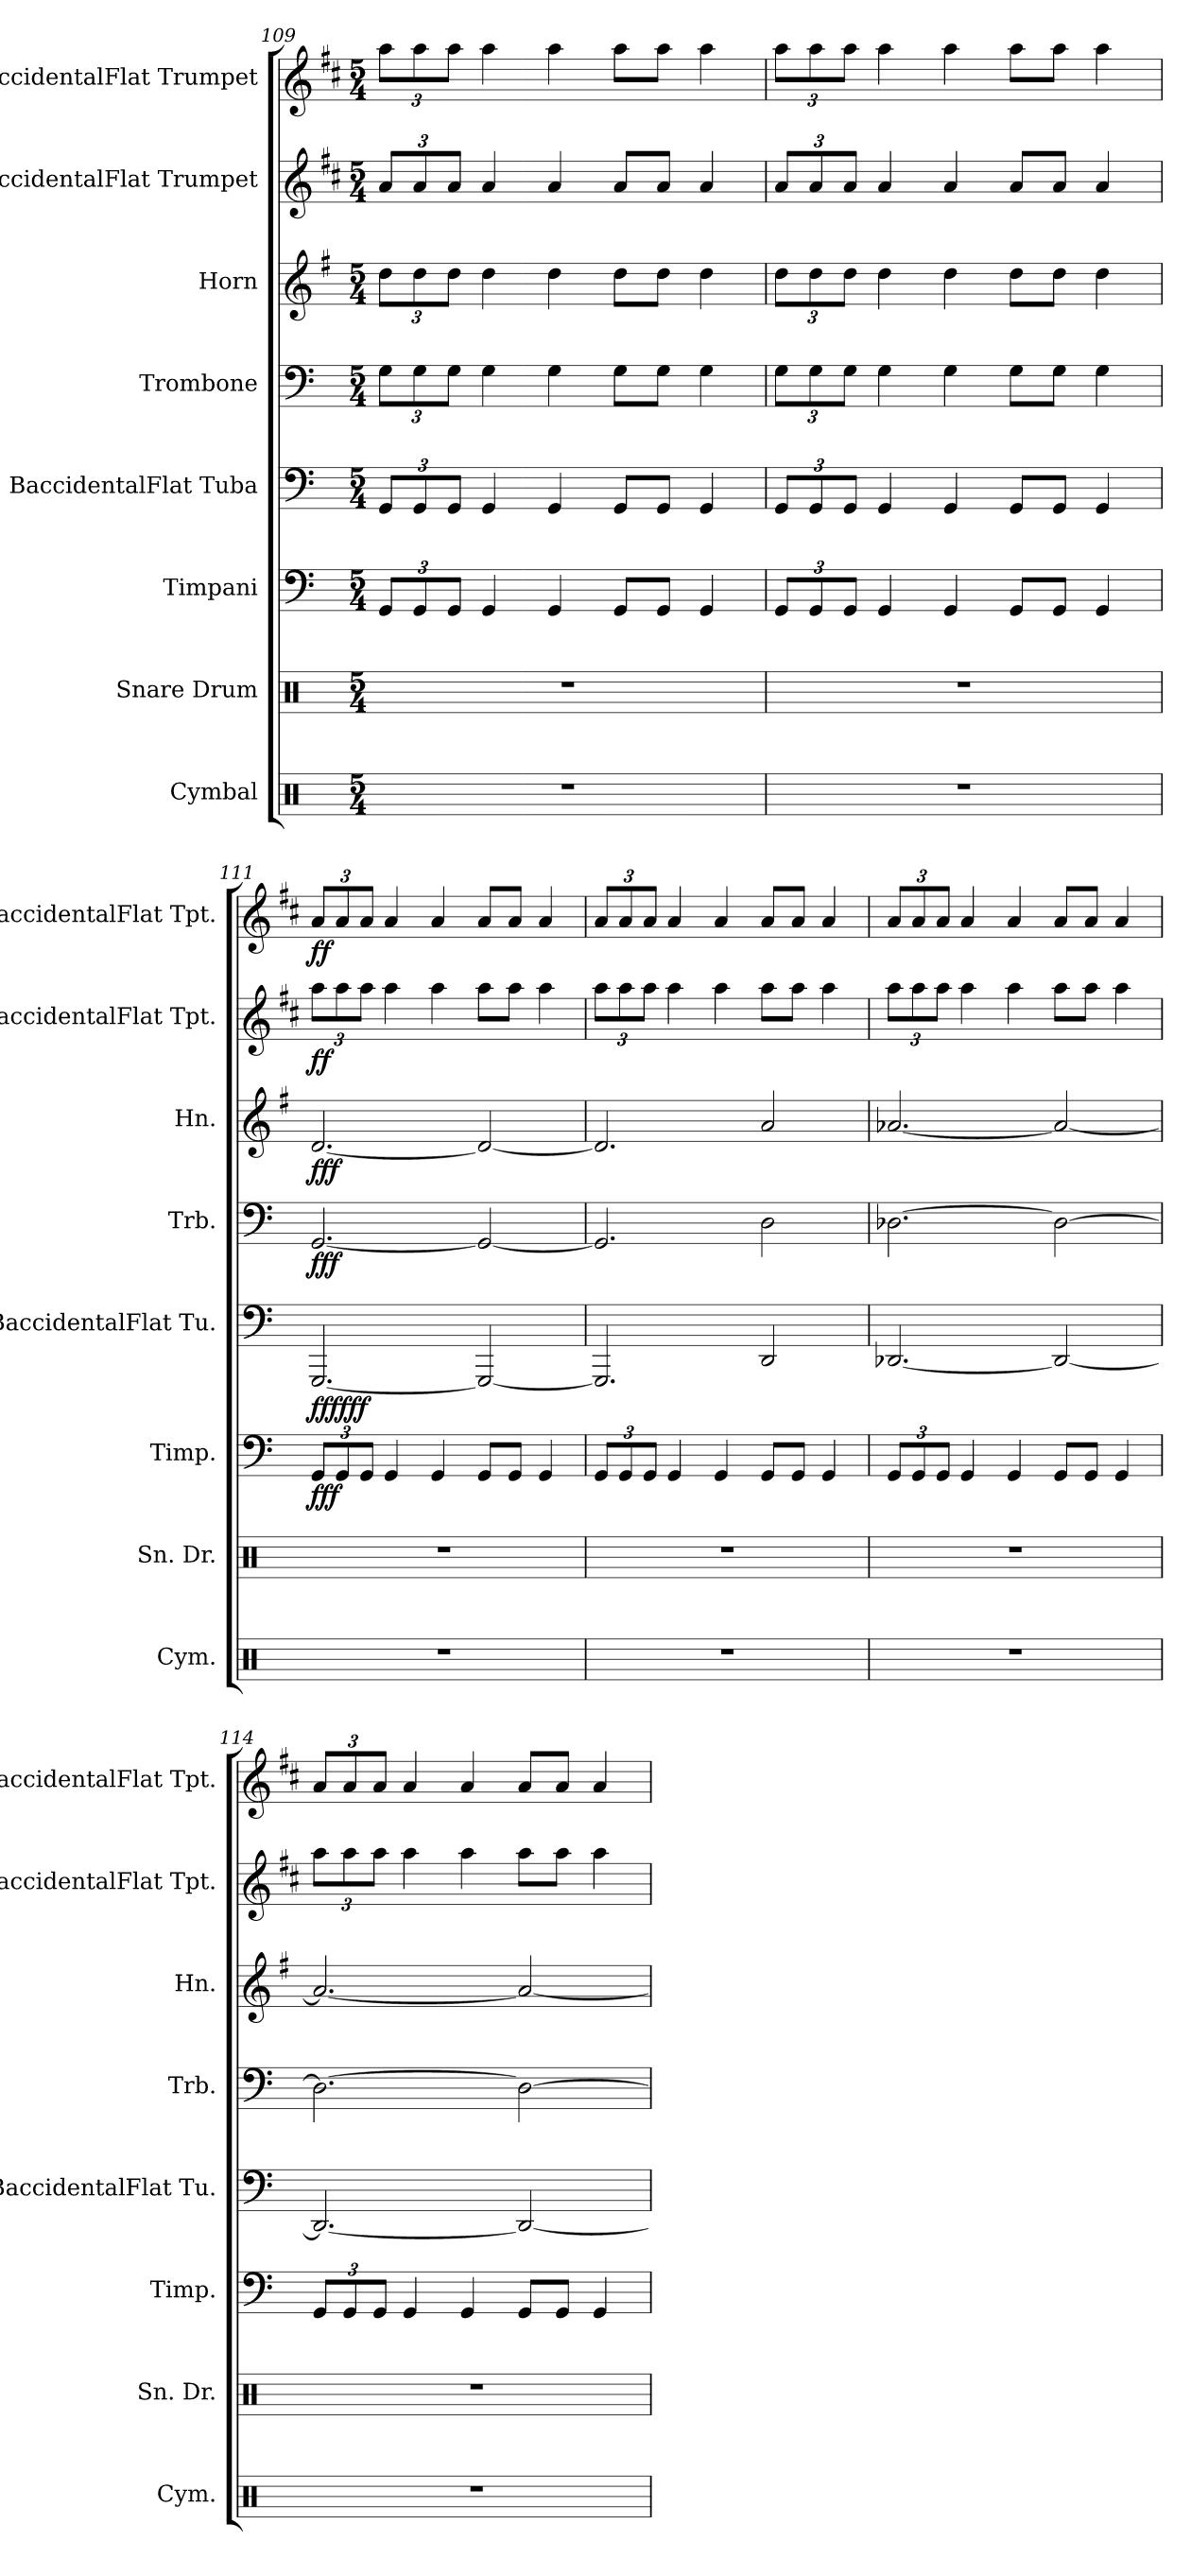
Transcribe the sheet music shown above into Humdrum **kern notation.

**kern	**kern	**kern	**dynam	**kern	**dynam	**kern	**dynam	**kern	**dynam	**kern	**dynam	**kern	**dynam
*part8	*part7	*part6	*part6	*part5	*part5	*part4	*part4	*part3	*part3	*part2	*part2	*part1	*part1
*staff8	*staff7	*staff6	*staff6	*staff5	*staff5	*staff4	*staff4	*staff3	*staff3	*staff2	*staff2	*staff1	*staff1
*I"Cymbal	*I"Snare Drum	*I"Timpani	*	*I"BaccidentalFlat Tuba	*	*I"Trombone	*	*I"Horn	*	*I"BaccidentalFlat Trumpet	*	*I"BaccidentalFlat Trumpet	*
*I'Cym.	*I'Sn. Dr.	*I'Timp.	*	*I'BaccidentalFlat Tu.	*	*I'Trb.	*	*I'Hn.	*	*I'BaccidentalFlat Tpt.	*	*I'BaccidentalFlat Tpt.	*
!!LO:PB:g=z
*clefX	*clefX	*clefF4	*	*clefF4	*	*clefF4	*	*clefG2	*	*clefG2	*	*clefG2	*
*	*	*	*	*	*	*	*	*ITrd4c7	*	*ITrd1c2	*	*ITrd1c2	*
*k[]	*k[]	*k[]	*	*k[]	*	*k[]	*	*k[]	*	*k[]	*	*k[]	*
*M5/4	*M5/4	*M5/4	*	*M5/4	*	*M5/4	*	*M5/4	*	*M5/4	*	*M5/4	*
*	*	*Xbrackettup	*	*Xbrackettup	*	*Xbrackettup	*	*Xbrackettup	*	*Xbrackettup	*	*Xbrackettup	*
=109	=109	=109	=109	=109	=109	=109	=109	=109	=109	=109	=109	=109	=109
4%5r	4%5r	12GG/L	.	12GG/L	.	12G\L	.	12g\L	.	12g/L	.	12gg\L	.
.	.	12GG/	.	12GG/	.	12G\	.	12g\	.	12g/	.	12gg\	.
.	.	12GG/J	.	12GG/J	.	12G\J	.	12g\J	.	12g/J	.	12gg\J	.
.	.	4GG/	.	4GG/	.	4G\	.	4g\	.	4g/	.	4gg\	.
.	.	4GG/	.	4GG/	.	4G\	.	4g\	.	4g/	.	4gg\	.
.	.	8GG/L	.	8GG/L	.	8G\L	.	8g\L	.	8g/L	.	8gg\L	.
.	.	8GG/J	.	8GG/J	.	8G\J	.	8g\J	.	8g/J	.	8gg\J	.
.	.	4GG/	.	4GG/	.	4G\	.	4g\	.	4g/	.	4gg\	.
=110	=110	=110	=110	=110	=110	=110	=110	=110	=110	=110	=110	=110	=110
4%5r	4%5r	12GG/L	.	12GG/L	.	12G\L	.	12g\L	.	12g/L	.	12gg\L	.
.	.	12GG/	.	12GG/	.	12G\	.	12g\	.	12g/	.	12gg\	.
.	.	12GG/J	.	12GG/J	.	12G\J	.	12g\J	.	12g/J	.	12gg\J	.
.	.	4GG/	.	4GG/	.	4G\	.	4g\	.	4g/	.	4gg\	.
.	.	4GG/	.	4GG/	.	4G\	.	4g\	.	4g/	.	4gg\	.
.	.	8GG/L	.	8GG/L	.	8G\L	.	8g\L	.	8g/L	.	8gg\L	.
.	.	8GG/J	.	8GG/J	.	8G\J	.	8g\J	.	8g/J	.	8gg\J	.
.	.	4GG/	.	4GG/	.	4G\	.	4g\	.	4g/	.	4gg\	.
=111	=111	=111	=111	=111	=111	=111	=111	=111	=111	=111	=111	=111	=111
!	!	!	!LO:DY:b	!	!LO:DY:b	!	!	!	!	!	!	!	!
!	!	!	!	!	!LO:DY:n=1:b	!	!LO:DY:b	!	!LO:DY:b	!	!LO:DY:b	!	!LO:DY:b
4%5r	4%5r	12GG/L	fff	[2.GGG/	fff fff	[2.GG/	fff	[2.G/	fff	12gg\L	ff	12g/L	ff
.	.	12GG/	.	.	.	.	.	.	.	12gg\	.	12g/	.
.	.	12GG/J	.	.	.	.	.	.	.	12gg\J	.	12g/J	.
.	.	4GG/	.	.	.	.	.	.	.	4gg\	.	4g/	.
.	.	4GG/	.	.	.	.	.	.	.	4gg\	.	4g/	.
.	.	8GG/L	.	2GGG/_	.	2GG/_	.	2G/_	.	8gg\L	.	8g/L	.
.	.	8GG/J	.	.	.	.	.	.	.	8gg\J	.	8g/J	.
.	.	4GG/	.	.	.	.	.	.	.	4gg\	.	4g/	.
=112	=112	=112	=112	=112	=112	=112	=112	=112	=112	=112	=112	=112	=112
4%5r	4%5r	12GG/L	.	2.GGG/]	.	2.GG/]	.	2.G/]	.	12gg\L	.	12g/L	.
.	.	12GG/	.	.	.	.	.	.	.	12gg\	.	12g/	.
.	.	12GG/J	.	.	.	.	.	.	.	12gg\J	.	12g/J	.
.	.	4GG/	.	.	.	.	.	.	.	4gg\	.	4g/	.
.	.	4GG/	.	.	.	.	.	.	.	4gg\	.	4g/	.
.	.	8GG/L	.	2DD/	.	2D\	.	2d/	.	8gg\L	.	8g/L	.
.	.	8GG/J	.	.	.	.	.	.	.	8gg\J	.	8g/J	.
.	.	4GG/	.	.	.	.	.	.	.	4gg\	.	4g/	.
!!LO:LB:g=z
=113	=113	=113	=113	=113	=113	=113	=113	=113	=113	=113	=113	=113	=113
4%5r	4%5r	12GG/L	.	[2.DD-X/	.	[2.D-X\	.	[2.d-X/	.	12gg\L	.	12g/L	.
.	.	12GG/	.	.	.	.	.	.	.	12gg\	.	12g/	.
.	.	12GG/J	.	.	.	.	.	.	.	12gg\J	.	12g/J	.
.	.	4GG/	.	.	.	.	.	.	.	4gg\	.	4g/	.
.	.	4GG/	.	.	.	.	.	.	.	4gg\	.	4g/	.
.	.	8GG/L	.	2DD-/_	.	2D-\_	.	2d-/_	.	8gg\L	.	8g/L	.
.	.	8GG/J	.	.	.	.	.	.	.	8gg\J	.	8g/J	.
.	.	4GG/	.	.	.	.	.	.	.	4gg\	.	4g/	.
=114	=114	=114	=114	=114	=114	=114	=114	=114	=114	=114	=114	=114	=114
4%5r	4%5r	12GG/L	.	2.DD-/_	.	2.D-\_	.	2.d-/_	.	12gg\L	.	12g/L	.
.	.	12GG/	.	.	.	.	.	.	.	12gg\	.	12g/	.
.	.	12GG/J	.	.	.	.	.	.	.	12gg\J	.	12g/J	.
.	.	4GG/	.	.	.	.	.	.	.	4gg\	.	4g/	.
.	.	4GG/	.	.	.	.	.	.	.	4gg\	.	4g/	.
.	.	8GG/L	.	2DD-/_	.	2D-\_	.	2d-/_	.	8gg\L	.	8g/L	.
.	.	8GG/J	.	.	.	.	.	.	.	8gg\J	.	8g/J	.
.	.	4GG/	.	.	.	.	.	.	.	4gg\	.	4g/	.
=	=	=	=	=	=	=	=	=	=	=	=	=	=
*-	*-	*-	*-	*-	*-	*-	*-	*-	*-	*-	*-	*-	*-
